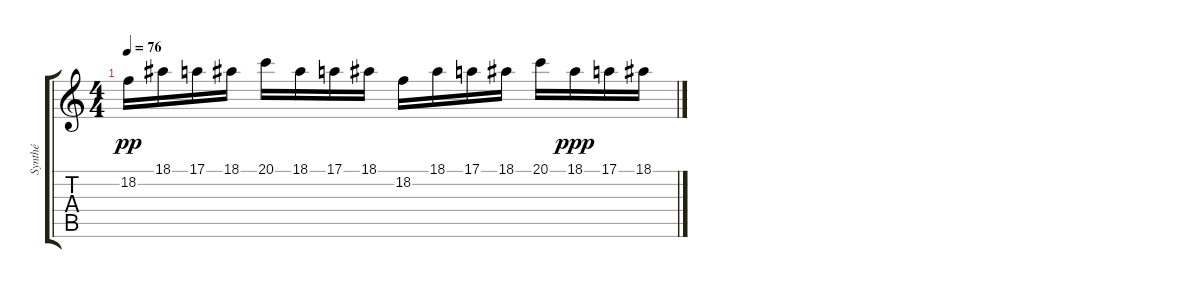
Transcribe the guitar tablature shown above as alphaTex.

\track ("Synthé" "Synthé") {instrument vibraphone}
\staff {score tabs}
\tuning (E4 B3 G3 D3 A2 E2) {hide}
\ts (4 4)
\tempo 76
\clef g2
\ks c
18.2.16{dy pp} 18.1.16 17.1.16 18.1.16 20.1.16 18.1.16 17.1.16 18.1.16 18.2.16 18.1.16 17.1.16 18.1.16 20.1.16 18.1.16{dy ppp} 17.1.16 18.1.16
